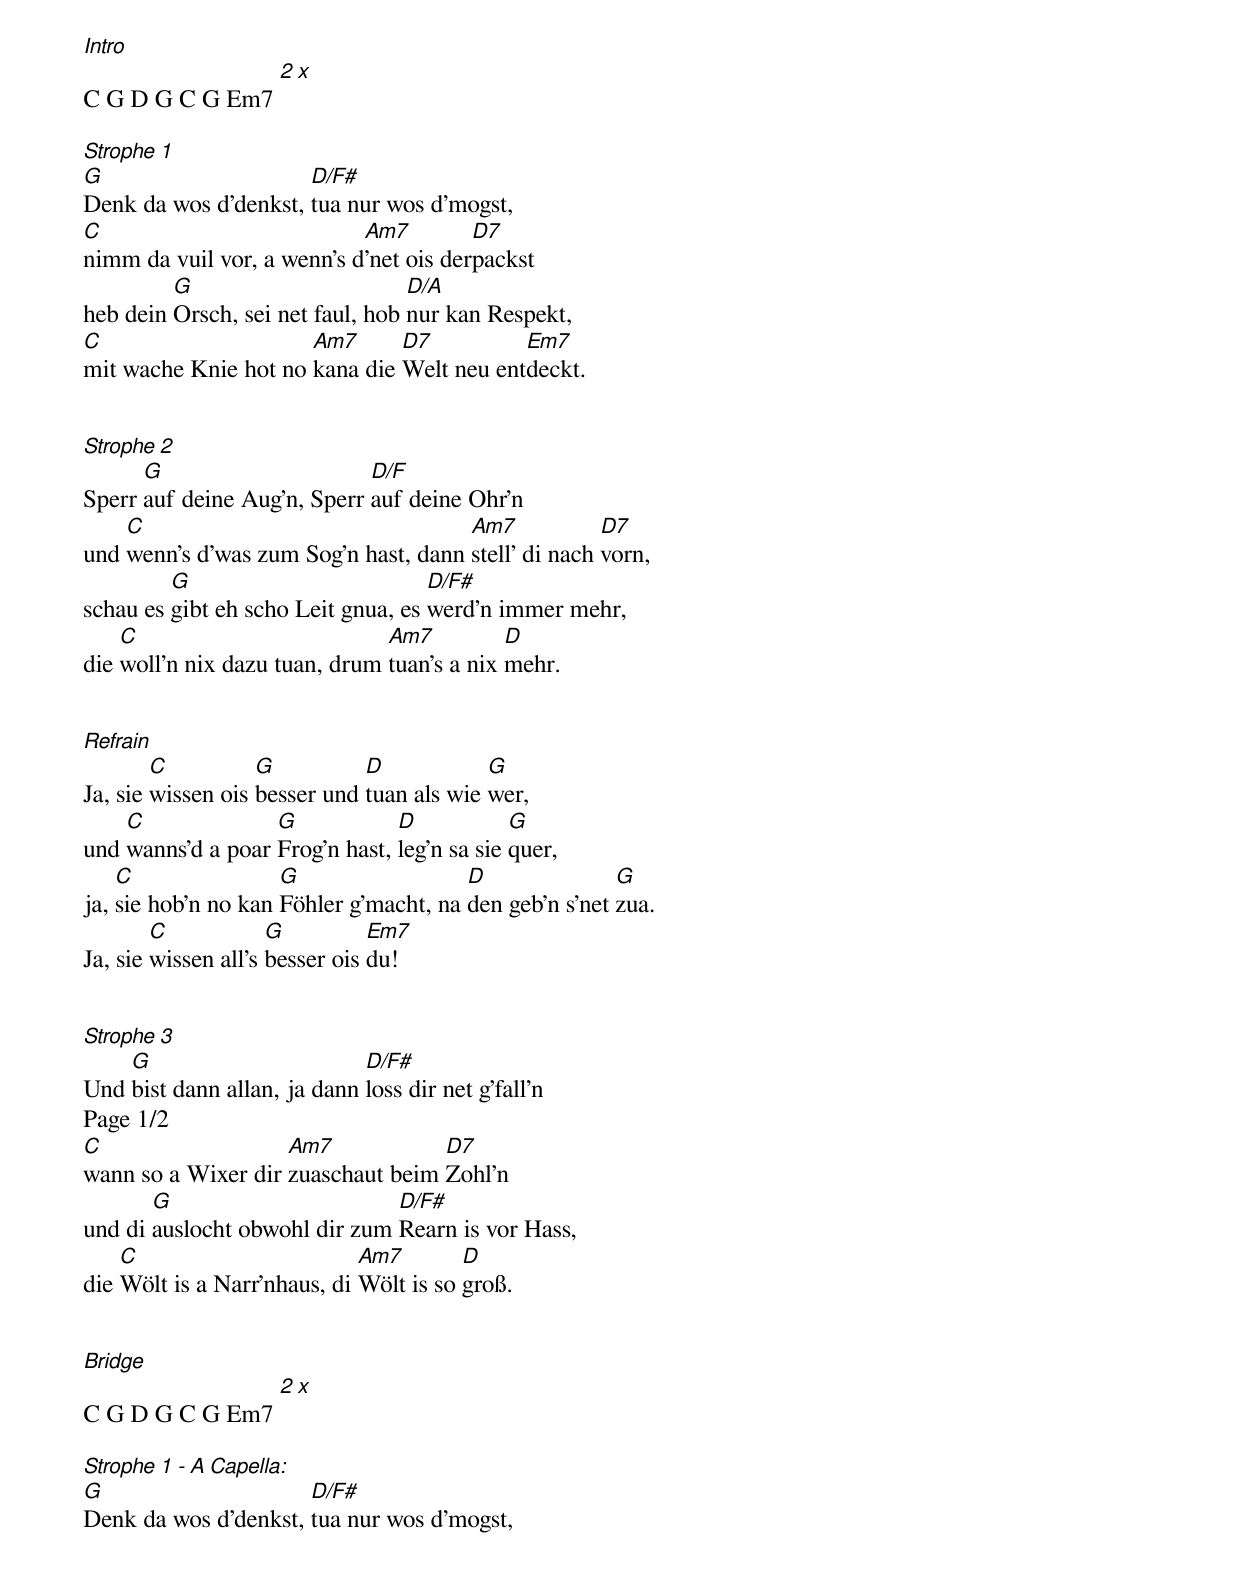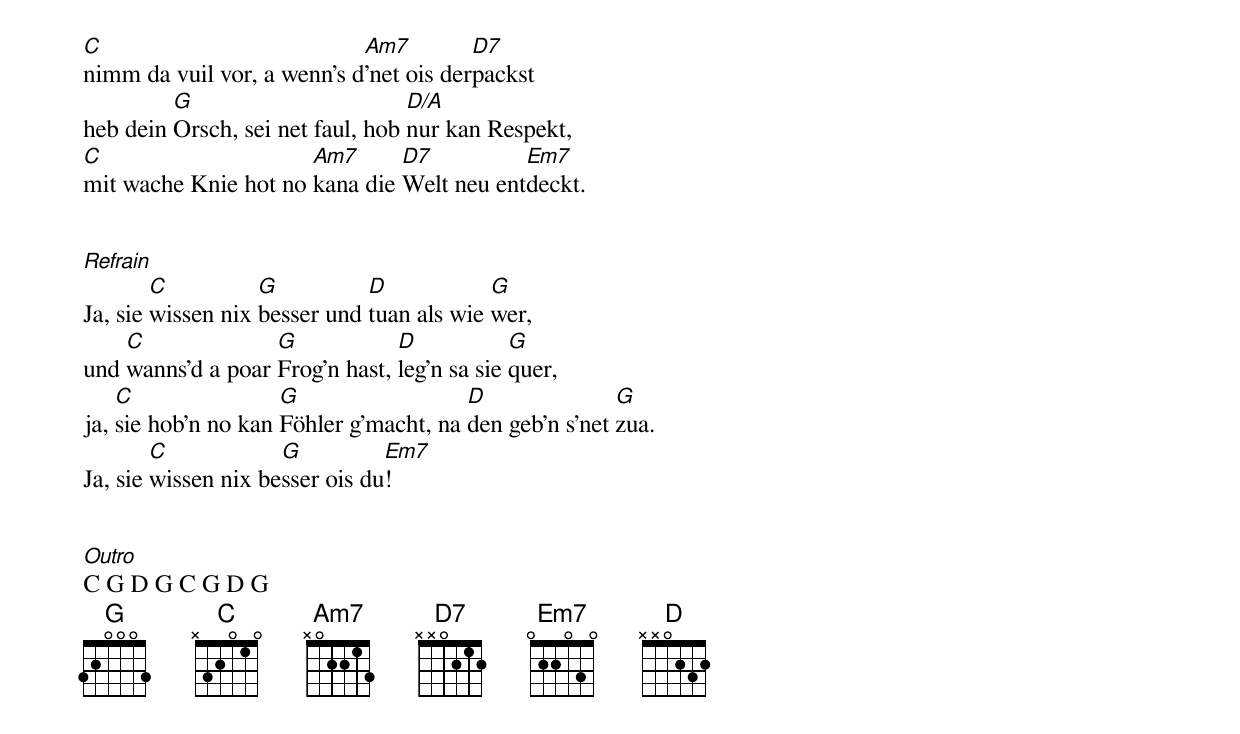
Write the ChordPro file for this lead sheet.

[Intro]
C G D G C G Em7 [2 x]

[Strophe 1]
[G]Denk da wos d'denkst, [D/F#]tua nur wos d'mogst,
[C]nimm da vuil vor, a wenn's d[Am7]'net ois der[D7]packst
heb dein [G]Orsch, sei net faul, hob [D/A]nur kan Respekt,
[C]mit wache Knie hot no [Am7]kana die [D7]Welt neu ent[Em7]deckt.


[Strophe 2]
Sperr [G]auf deine Aug'n, Sperr [D/F]auf deine Ohr'n
und [C]wenn's d'was zum Sog'n hast, dann [Am7]stell' di nach [D7]vorn,
schau es [G]gibt eh scho Leit gnua, es [D/F#]werd'n immer mehr,
die [C]woll'n nix dazu tuan, drum [Am7]tuan's a nix [D]mehr.


[Refrain]
Ja, sie [C]wissen ois [G]besser und [D]tuan als wie [G]wer,
und [C]wanns'd a poar [G]Frog'n hast, [D]leg'n sa sie [G]quer,
ja, [C]sie hob'n no kan [G]Föhler g'macht, na [D]den geb'n s'net [G]zua.
Ja, sie [C]wissen all's [G]besser ois [Em7]du!


[Strophe 3]
Und [G]bist dann allan, ja dann [D/F#]loss dir net g'fall'n
Page 1/2
[C]wann so a Wixer dir [Am7]zuaschaut beim [D7]Zohl'n
und di [G]auslocht obwohl dir zum [D/F#]Rearn is vor Hass,
die [C]Wölt is a Narr'nhaus, di [Am7]Wölt is so [D]groß.


[Bridge]
C G D G C G Em7 [2 x]

[Strophe 1 - A Capella:]
[G]Denk da wos d'denkst, [D/F#]tua nur wos d'mogst,
[C]nimm da vuil vor, a wenn's d[Am7]'net ois der[D7]packst
heb dein [G]Orsch, sei net faul, hob [D/A]nur kan Respekt,
[C]mit wache Knie hot no [Am7]kana die [D7]Welt neu ent[Em7]deckt.


[Refrain]
Ja, sie [C]wissen nix [G]besser und [D]tuan als wie [G]wer,
und [C]wanns'd a poar [G]Frog'n hast, [D]leg'n sa sie [G]quer,
ja, [C]sie hob'n no kan [G]Föhler g'macht, na [D]den geb'n s'net [G]zua.
Ja, sie [C]wissen nix be[G]sser ois du[Em7]!


[Outro]
C G D G C G D G
